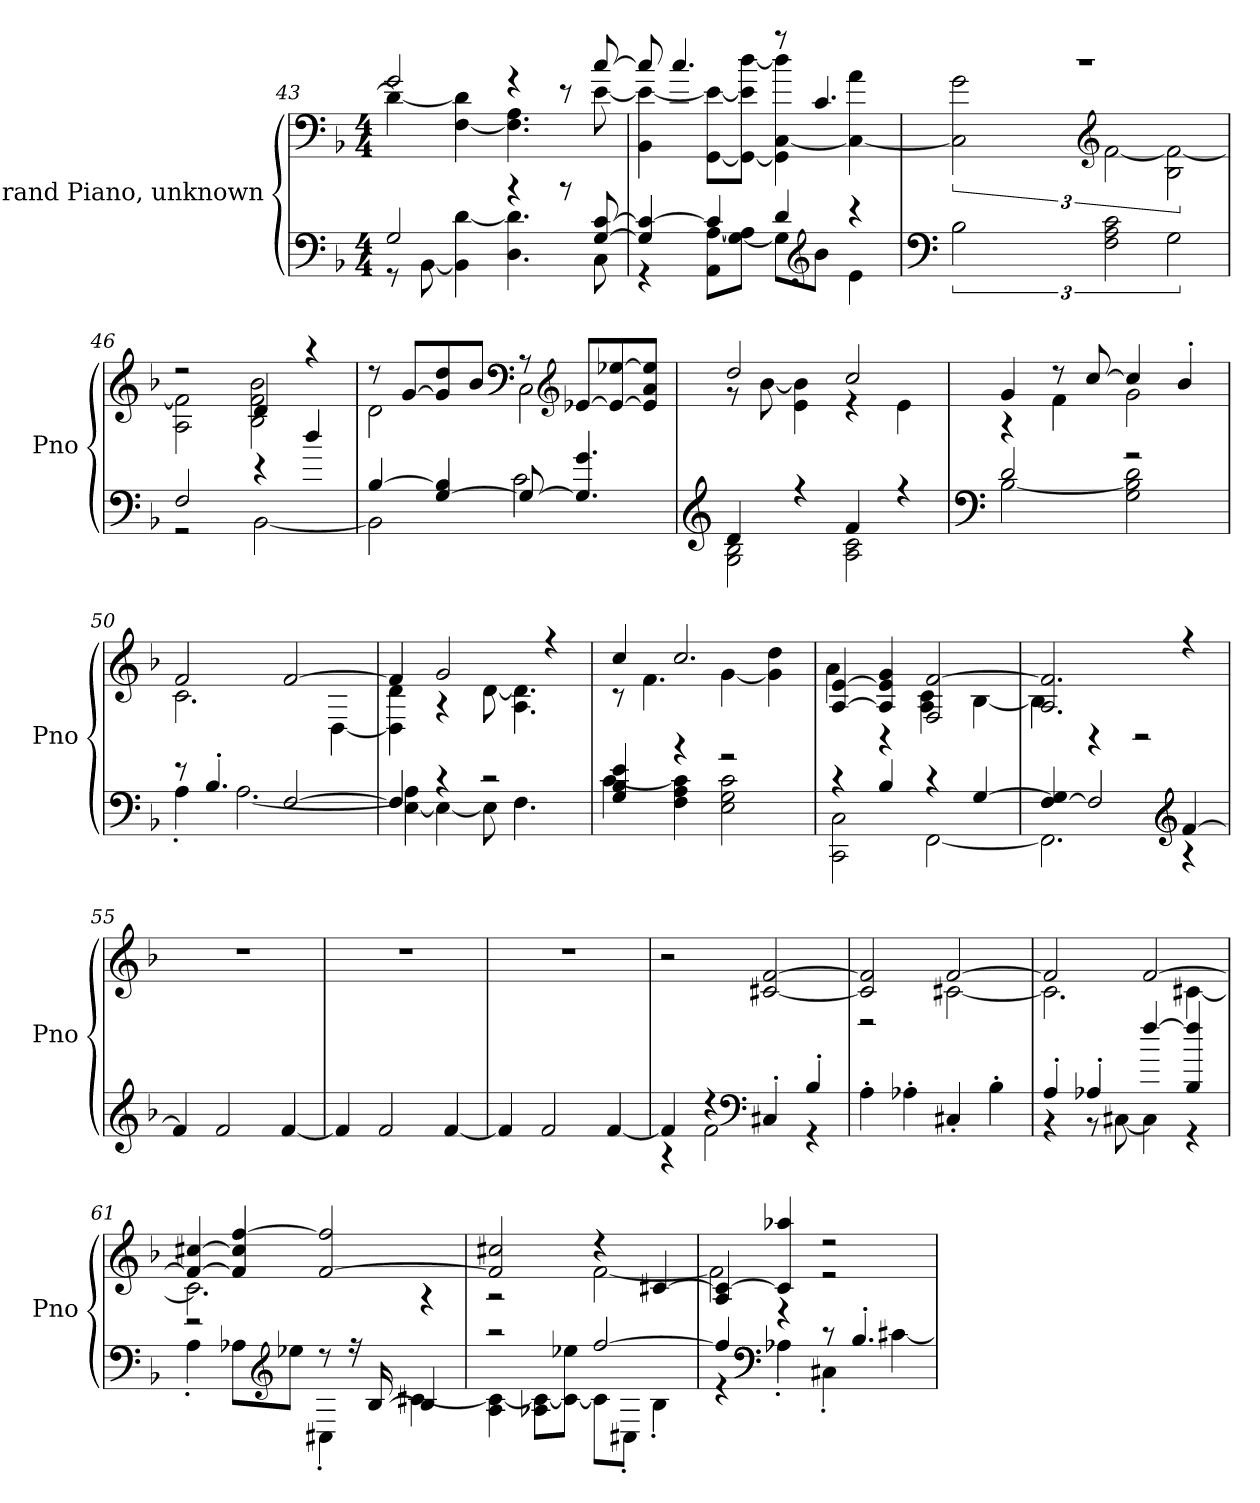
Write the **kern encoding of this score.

**kern	**kern
*part1	*part1
*staff2	*staff1
*I"Grand Piano, unknown	*
*I'Pno	*
*clefF4	*clefF4
*k[b-]	*k[b-]
*M4/4	*M4/4
=43	=43
*^	*^
2G/	8r	2g/	4d\_
.	[8BB-\	.	.
.	4BB-\] [4d\	.	[4F\ 4d\]
4r	4.D\ 4.d\]	4r	4.F\] 4.A\
8r	.	8r	.
[8G/ [8c/	8C\	[8cc/	[8e\
!!LO:PB:g=z	!!
=44	=44	=44	=44
4G/] 4c/_	4r	8cc/]	4BB-\ 4e\_
.	.	4.cc/	.
4c/]	8AA\ [8A\L	.	[8GG\ 8e\_L
.	[8G\ 8A\]J	.	8GG\_ 8e\] [8dd\J
4d/	8G\L]	8r	4GG\] [4C\ 4dd\]
*clefG2	*	*	*
.	8b-\J	4.c/	.
4r	4e\	.	4C\_ 4a\
*v	*v	*	*
=45	=45	=45
*clefF4	*	*
3B-\	1r	3C\] 3g\
*	*clefG2	*
3F\ 3A\ 3c\	.	[3f\
3G\	.	3B-\ 3f\_
=46	=46	=46
*^	*	*
2F/	2r	2r	2A\ 2f\]
4r	[2BB-\	4d/	2B-\ 2f\ 2b-\
4dd/	.	4r	.
=47	=47	=47	=47
[4B-/	2BB-\]	8r	2d\
.	.	[8g/L	.
[4G/ 4B-/]	.	8g/] 8dd/	.
.	.	8b-/J	.
*	*	*clefF4	*
8G/_	2c\	8r	2C\
*	*	*clefG2	*
4.G/] 4.g/	.	[8e-X/L	.
.	.	8e-/_ [8ee-X/	.
.	.	8e-/] 8a/ 8ee-/]J	.
!!LO:LB:g=z	!!
=48	=48	=48	=48
*clefG2	*	*	*
4d/	2G\ 2B-\	2dd/	8r
.	.	.	[8b-\
4r	.	.	4e\ 4b-\]
4f/	2A\ 2c\	2cc/	4r
4r	.	.	4e\
=49	=49	=49	=49
*clefF4	*	*	*
2d/	[2B-\	4g/	4r
.	.	8r	4f\
.	.	[8cc/	.
2r	2G\ 2B-\] 2d\	4cc/]	2g\
.	.	4b-'/	.
=50	=50	=50	=50
8r	4A'\	2f/	2.c\
4.B-'/	.	.	.
.	[2.A\	.	.
[2F/	.	[2f/	.
.	.	.	[4D\
=51	=51	=51	=51
4F/]	[4E\ 4A\]	4f/]	4D\] 4d\
4r	4E\_	2g/	4r
2r	8E\]	.	[8d\
.	4.F\	.	4.A\ 4.d\]
.	.	4r	.
=52	=52	=52	=52
4G/ 4B-/ 4e/	[4c\	4cc/	8r
.	.	.	4.f\
4r	4F\ 4A\ 4c\]	2.cc/	.
2r	2E\ 2G\ 2c\	.	[4g\
.	.	.	4g\] 4dd\
!!LO:LB:g=z	!!
=53	=53	=53	=53
4r	2CC\ 2C\	[4A/ [4e/	4a\
4B-/	.	4A/] 4e/] 4g/	4r
4r	[2FF\	2F/ [2f/	4A\ 4c\
[4G/	.	.	[4B-\
=54	=54	=54	=54
[4F/ 4G/]	2.FF\]	2.A/ 2.f/]	4B-\]
2F/]	.	.	4r
.	.	.	2r
*clefG2	*	*	*
[4f/	4r	4r	.
*v	*v	*	*
*	*v	*v
=55	=55
4f/]	1r
2f/	.
[4f/	.
=56	=56
4f/]	1r
2f/	.
[4f/	.
=57	=57
4f/]	1r
2f/	.
[4f/	.
=58	=58
*^	*
4f/]	4r	2r
4r	2f\	.
*clefF4	*	*
4C#X'/	.	[2c#X/ [2f/
4B-'/	4r	.
*v	*v	*
=59	=59
*	*^
4A'\	2c#/] 2f/]	2r
4A-X'\	.	.
4C#X'/	[2f/	[2c#X\
4B-'\	.	.
!!LO:LB:g=z	!!
=60	=60	=60
*^	*	*
4A'/	4r	2f/]	2.c#\]
4A-X'/	8r	.	.
.	[8C#X\	.	.
[4ff/	4C#\]	[2f/	.
4B-/ 4ff/]	4r	.	[4c#X\
=61	=61	=61	=61
2r	4A'\	4f/_ [4cc#X/	2.c#\]
.	8A-X\L	4f/] 4cc#/] [4ff/	.
*clefG2	*	*	*
.	8ee-X\J	.	.
8r	4C#X'\	[2f/ 2ff/]	.
16r	.	.	.
[16B-/	.	.	.
4B-/]	[4c#X\	.	4r
=62	=62	=62	=62
2r	4A\ 4c#\_	2f/] 2cc#X/	2r
.	8A-X\ 8c#\_L	.	.
.	8c#\_ 8ee-X\J	.	.
[2ff/	8c#\L]	4r	[2f\
.	8C#X'\J	.	.
.	4B-'\	[4c#X/	.
=63	=63	=63	=63
4ff/]	4r	4A/ 4c#/_	2f\]
*clefF4	*	*	*
4r	4A-X'\	4c#/] 4aa-X/	.
8r	4C#X'\	2r	2r
4.B-'/	.	.	.
.	[4c#X\	.	.
*v	*v	*	*
*	*v	*v
=	=
*-	*-
